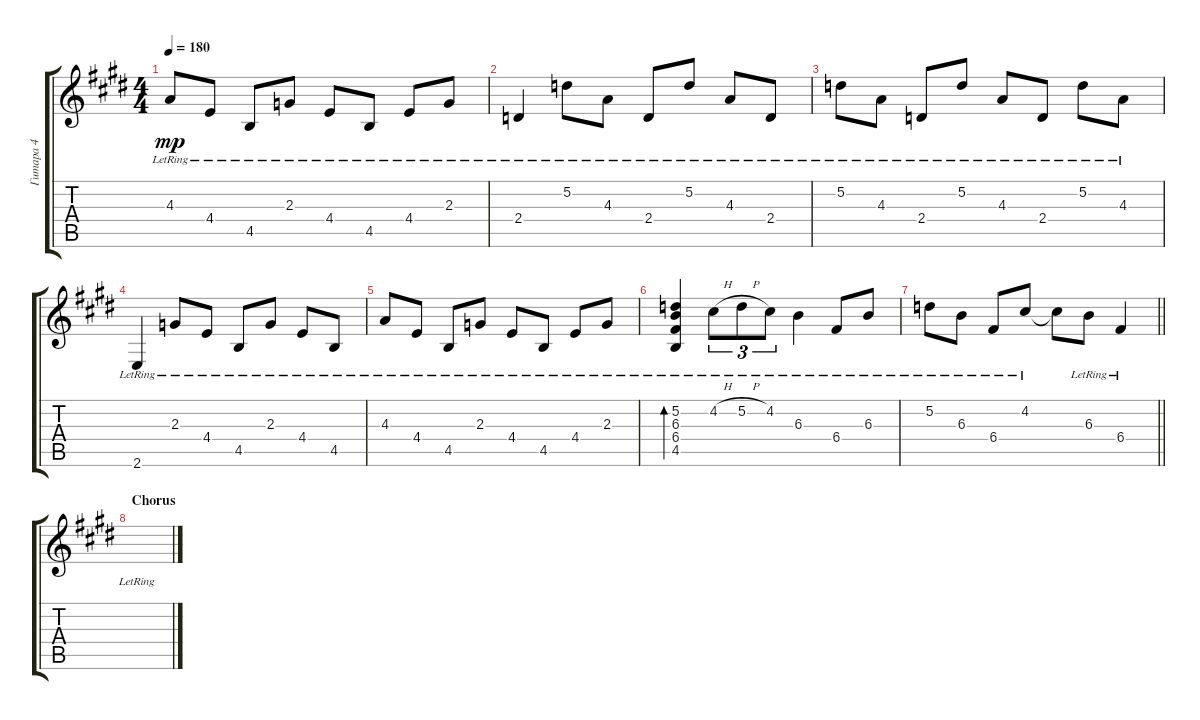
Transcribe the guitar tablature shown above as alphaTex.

\track ("Гитара 4" "Гитара 4") {instrument acousticguitarsteel}
\staff {score tabs}
\tuning (D4 A3 F3 C3 G2 D2) {hide}
\ts (4 4)
\tempo 180
\clef g2
\ks c#minor
4.3{lr}.8{dy mp} 4.4{lr}.8 4.5{lr}.8 2.3{lr}.8 4.4{lr}.8 4.5{lr}.8 4.4{lr}.8 2.3{lr}.8 |
2.4{lr}.4 5.2{lr}.8 4.3{lr}.8 2.4{lr}.8 5.2{lr}.8 4.3{lr}.8 2.4{lr}.8 |
5.2{lr}.8 4.3{lr}.8 2.4{lr}.8 5.2{lr}.8 4.3{lr}.8 2.4{lr}.8 5.2{lr}.8 4.3{lr}.8 |
2.6{lr}.4 2.3{lr}.8 4.4{lr}.8 4.5{lr}.8 2.3{lr}.8 4.4{lr}.8 4.5{lr}.8 |
4.3{lr}.8 4.4{lr}.8 4.5{lr}.8 2.3{lr}.8 4.4{lr}.8 4.5{lr}.8 4.4{lr}.8 2.3{lr}.8 |
(5.2{lr} 6.3{lr} 6.4{lr} 4.5{lr}).4{bd 240} 4.2{h lr}.8{tu (3 2)} 5.2{h lr}.8{tu (3 2)} 4.2{lr}.8{tu (3 2)} 6.3{lr}.4 6.4{lr}.8 6.3{lr}.8 |
\barLineRight lightlight
5.2{lr}.8 6.3{lr}.8 6.4{lr}.8 4.2{lr}.8 4.2{t}.8 6.3{lr}.8 6.4{lr}.4 |
\section ("" "Chorus")
